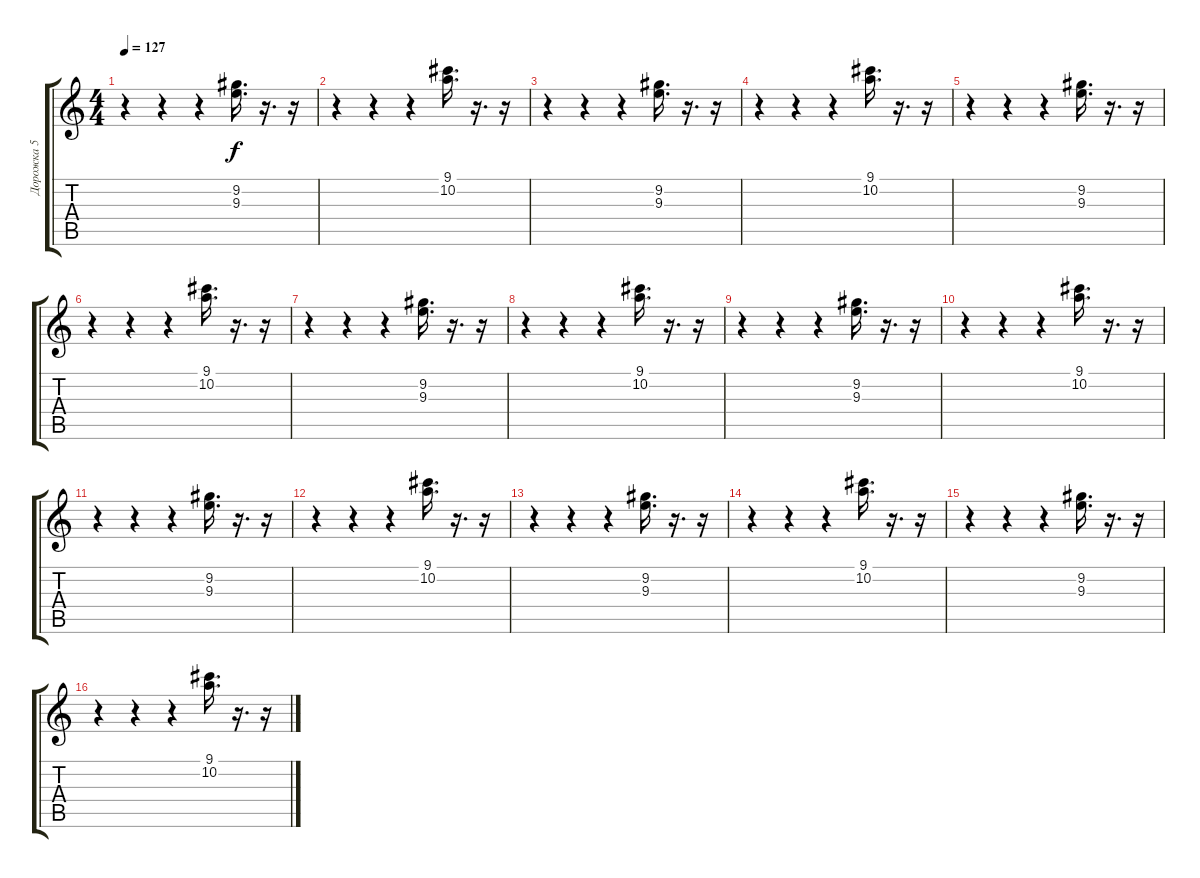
\track ("Дорожка 5" "Дорожка 5") {instrument overdrivenguitar}
\staff {score tabs}
\tuning (E4 B3 G3 D3 A2 E2) {hide}
\ts (4 4)
\tempo 127
\clef g2
\ks c
r.4{dy f} r.4 r.4 (9.2 9.3).16{d} r.16{d} r.16 |
r.4 r.4 r.4 (9.1 10.2).16{d} r.16{d} r.16 |
r.4 r.4 r.4 (9.2 9.3).16{d} r.16{d} r.16 |
r.4 r.4 r.4 (9.1 10.2).16{d} r.16{d} r.16 |
r.4 r.4 r.4 (9.2 9.3).16{d} r.16{d} r.16 |
r.4 r.4 r.4 (9.1 10.2).16{d} r.16{d} r.16 |
r.4 r.4 r.4 (9.2 9.3).16{d} r.16{d} r.16 |
r.4 r.4 r.4 (9.1 10.2).16{d} r.16{d} r.16 |
r.4 r.4 r.4 (9.2 9.3).16{d} r.16{d} r.16 |
r.4 r.4 r.4 (9.1 10.2).16{d} r.16{d} r.16 |
r.4 r.4 r.4 (9.2 9.3).16{d} r.16{d} r.16 |
r.4 r.4 r.4 (9.1 10.2).16{d} r.16{d} r.16 |
r.4 r.4 r.4 (9.2 9.3).16{d} r.16{d} r.16 |
r.4 r.4 r.4 (9.1 10.2).16{d} r.16{d} r.16 |
r.4 r.4 r.4 (9.2 9.3).16{d} r.16{d} r.16 |
r.4 r.4 r.4 (9.1 10.2).16{d} r.16{d} r.16
